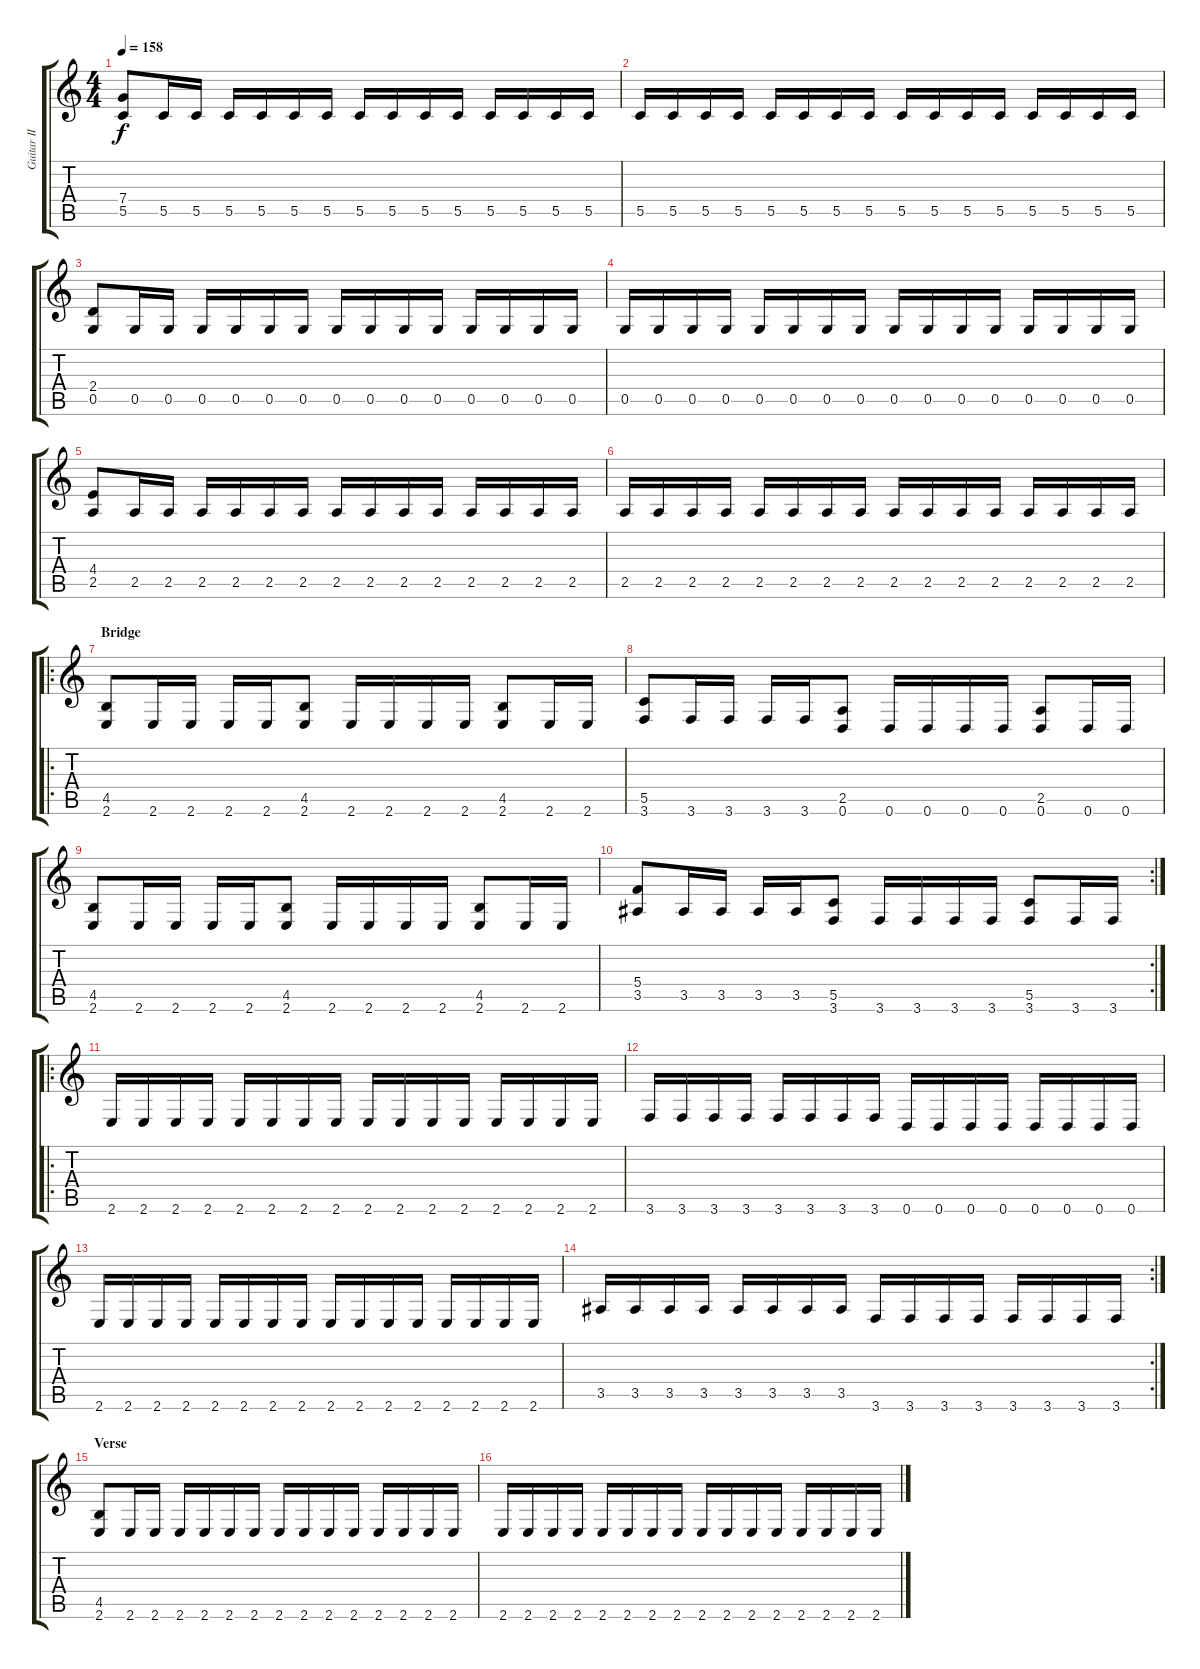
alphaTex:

\track ("Guitar II" "Guitar II") {instrument distortionguitar}
\staff {score tabs}
\tuning (D4 A3 F3 C3 G2 D2) {hide}
\ts (4 4)
\tempo 158
\clef g2
\ks c
(7.4 5.5).8{dy f} 5.5.16 5.5.16 5.5.16 5.5.16 5.5.16 5.5.16 5.5.16 5.5.16 5.5.16 5.5.16 5.5.16 5.5.16 5.5.16 5.5.16 |
5.5.16 5.5.16 5.5.16 5.5.16 5.5.16 5.5.16 5.5.16 5.5.16 5.5.16 5.5.16 5.5.16 5.5.16 5.5.16 5.5.16 5.5.16 5.5.16 |
(2.4 0.5).8 0.5.16 0.5.16 0.5.16 0.5.16 0.5.16 0.5.16 0.5.16 0.5.16 0.5.16 0.5.16 0.5.16 0.5.16 0.5.16 0.5.16 |
0.5.16 0.5.16 0.5.16 0.5.16 0.5.16 0.5.16 0.5.16 0.5.16 0.5.16 0.5.16 0.5.16 0.5.16 0.5.16 0.5.16 0.5.16 0.5.16 |
(4.4 2.5).8 2.5.16 2.5.16 2.5.16 2.5.16 2.5.16 2.5.16 2.5.16 2.5.16 2.5.16 2.5.16 2.5.16 2.5.16 2.5.16 2.5.16 |
2.5.16 2.5.16 2.5.16 2.5.16 2.5.16 2.5.16 2.5.16 2.5.16 2.5.16 2.5.16 2.5.16 2.5.16 2.5.16 2.5.16 2.5.16 2.5.16 |
\ro
\section ("" "Bridge")
(4.5 2.6).8 2.6.16 2.6.16 2.6.16 2.6.16 (4.5 2.6).8 2.6.16 2.6.16 2.6.16 2.6.16 (4.5 2.6).8 2.6.16 2.6.16 |
(5.5 3.6).8 3.6.16 3.6.16 3.6.16 3.6.16 (2.5 0.6).8 0.6.16 0.6.16 0.6.16 0.6.16 (2.5 0.6).8 0.6.16 0.6.16 |
(4.5 2.6).8 2.6.16 2.6.16 2.6.16 2.6.16 (4.5 2.6).8 2.6.16 2.6.16 2.6.16 2.6.16 (4.5 2.6).8 2.6.16 2.6.16 |
\rc 2
(5.4 3.5).8 3.5.16 3.5.16 3.5.16 3.5.16 (5.5 3.6).8 3.6.16 3.6.16 3.6.16 3.6.16 (5.5 3.6).8 3.6.16 3.6.16 |
\ro
2.6.16 2.6.16 2.6.16 2.6.16 2.6.16 2.6.16 2.6.16 2.6.16 2.6.16 2.6.16 2.6.16 2.6.16 2.6.16 2.6.16 2.6.16 2.6.16 |
3.6.16 3.6.16 3.6.16 3.6.16 3.6.16 3.6.16 3.6.16 3.6.16 0.6.16 0.6.16 0.6.16 0.6.16 0.6.16 0.6.16 0.6.16 0.6.16 |
2.6.16 2.6.16 2.6.16 2.6.16 2.6.16 2.6.16 2.6.16 2.6.16 2.6.16 2.6.16 2.6.16 2.6.16 2.6.16 2.6.16 2.6.16 2.6.16 |
\rc 2
3.5.16 3.5.16 3.5.16 3.5.16 3.5.16 3.5.16 3.5.16 3.5.16 3.6.16 3.6.16 3.6.16 3.6.16 3.6.16 3.6.16 3.6.16 3.6.16 |
\section ("" "Verse")
(4.5 2.6).8 2.6.16 2.6.16 2.6.16 2.6.16 2.6.16 2.6.16 2.6.16 2.6.16 2.6.16 2.6.16 2.6.16 2.6.16 2.6.16 2.6.16 |
2.6.16 2.6.16 2.6.16 2.6.16 2.6.16 2.6.16 2.6.16 2.6.16 2.6.16 2.6.16 2.6.16 2.6.16 2.6.16 2.6.16 2.6.16 2.6.16
